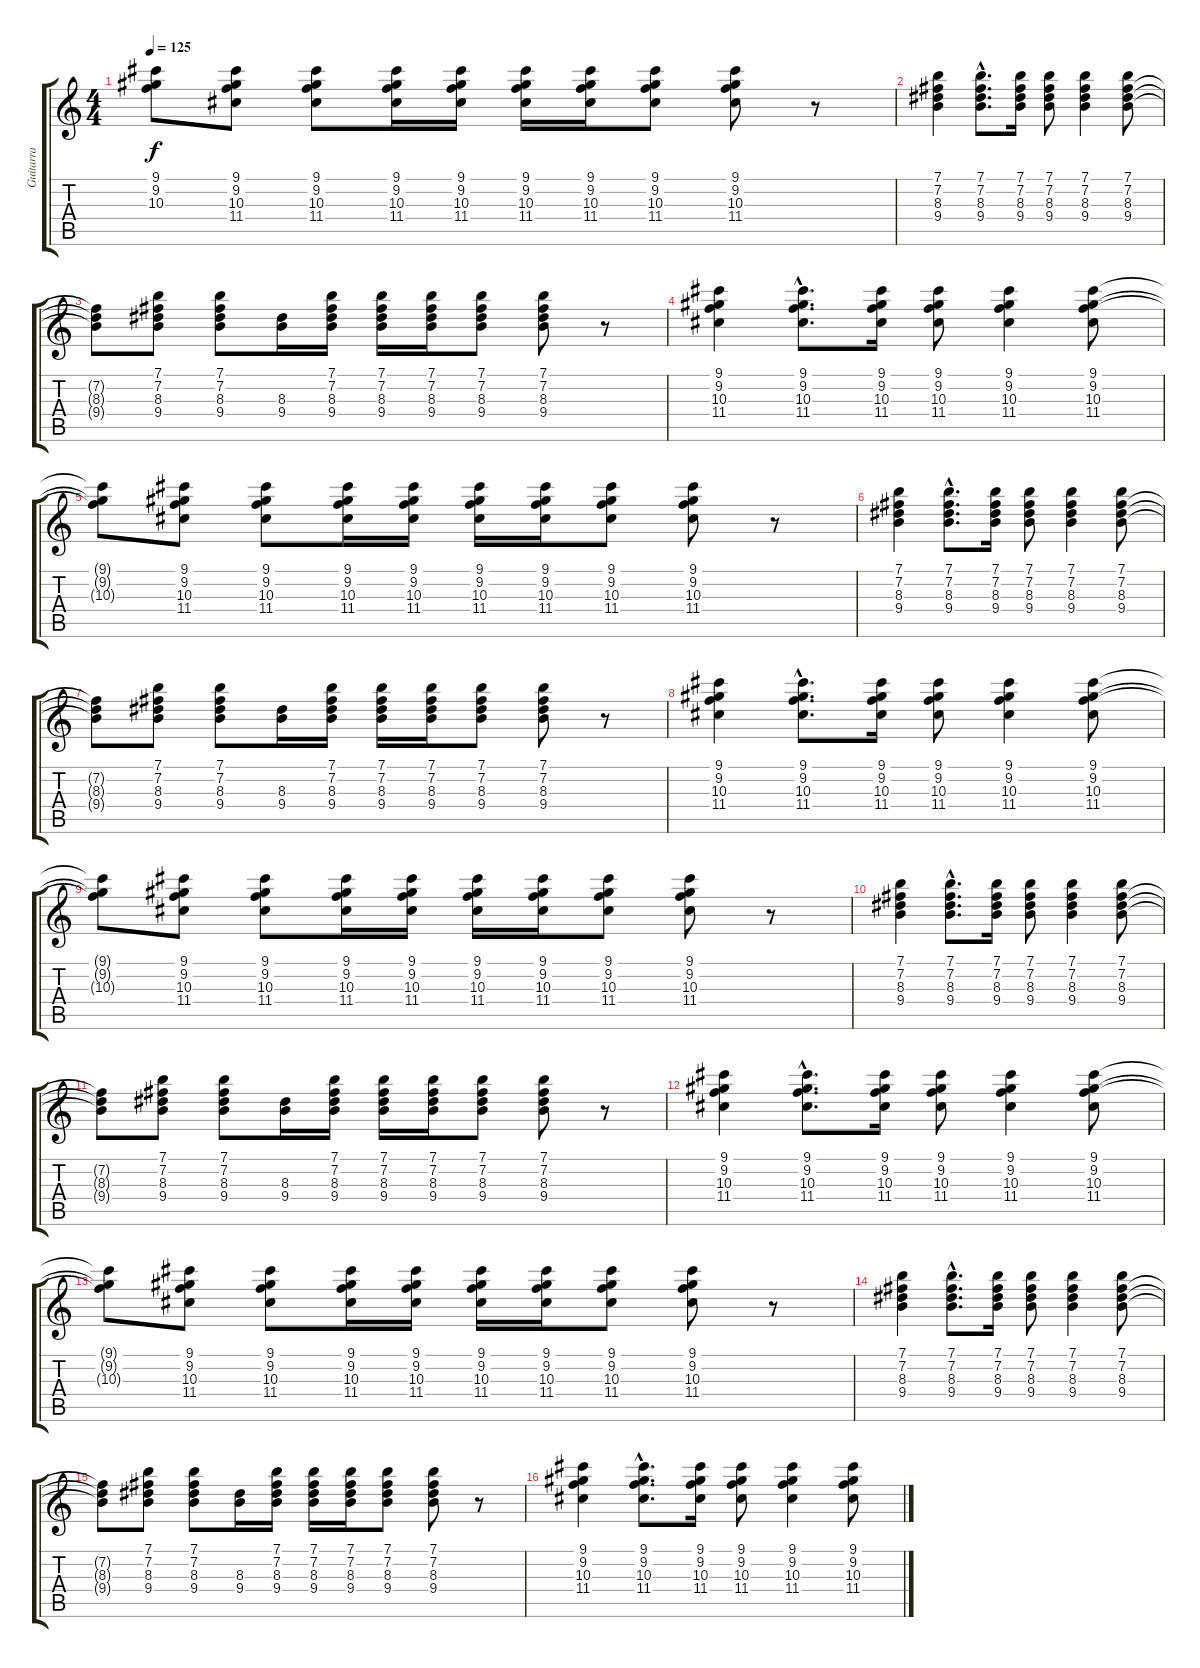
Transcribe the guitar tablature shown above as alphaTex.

\track ("Guitarra" "Guitarra") {instrument electricguitarclean}
\staff {score tabs}
\tuning (E4 B3 G3 D3 A2 E2) {hide}
\ts (4 4)
\tempo 125
\clef g2
\ks c
(9.1{t} 9.2{t} 10.3{t}).8{dy f} (9.1 9.2 10.3 11.4).8 (9.1 9.2 10.3 11.4).8 (9.1 9.2 10.3 11.4).16 (9.1 9.2 10.3 11.4).16 (9.1 9.2 10.3 11.4).16 (9.1 9.2 10.3 11.4).16 (9.1 9.2 10.3 11.4).8 (9.1 9.2 10.3 11.4).8 r.8 |
(7.1 7.2 8.3 9.4).4 (7.1{hac} 7.2{hac} 8.3{hac} 9.4{hac}).8{d} (7.1 7.2 8.3 9.4).16 (7.1 7.2 8.3 9.4).8 (7.1 7.2 8.3 9.4).4 (7.1 7.2 8.3 9.4).8 |
(7.2{t} 8.3{t} 9.4{t}).8 (7.1 7.2 8.3 9.4).8 (7.1 7.2 8.3 9.4).8 (8.3 9.4).16 (7.1 7.2 8.3 9.4).16 (7.1 7.2 8.3 9.4).16 (7.1 7.2 8.3 9.4).16 (7.1 7.2 8.3 9.4).8 (7.1 7.2 8.3 9.4).8 r.8 |
(9.1 9.2 10.3 11.4).4 (9.1{hac} 9.2{hac} 10.3{hac} 11.4{hac}).8{d} (9.1 9.2 10.3 11.4).16 (9.1 9.2 10.3 11.4).8 (9.1 9.2 10.3 11.4).4 (9.1 9.2 10.3 11.4).8 |
(9.1{t} 9.2{t} 10.3{t}).8 (9.1 9.2 10.3 11.4).8 (9.1 9.2 10.3 11.4).8 (9.1 9.2 10.3 11.4).16 (9.1 9.2 10.3 11.4).16 (9.1 9.2 10.3 11.4).16 (9.1 9.2 10.3 11.4).16 (9.1 9.2 10.3 11.4).8 (9.1 9.2 10.3 11.4).8 r.8 |
(7.1 7.2 8.3 9.4).4 (7.1{hac} 7.2{hac} 8.3{hac} 9.4{hac}).8{d} (7.1 7.2 8.3 9.4).16 (7.1 7.2 8.3 9.4).8 (7.1 7.2 8.3 9.4).4 (7.1 7.2 8.3 9.4).8 |
(7.2{t} 8.3{t} 9.4{t}).8 (7.1 7.2 8.3 9.4).8 (7.1 7.2 8.3 9.4).8 (8.3 9.4).16 (7.1 7.2 8.3 9.4).16 (7.1 7.2 8.3 9.4).16 (7.1 7.2 8.3 9.4).16 (7.1 7.2 8.3 9.4).8 (7.1 7.2 8.3 9.4).8 r.8 |
(9.1 9.2 10.3 11.4).4 (9.1{hac} 9.2{hac} 10.3{hac} 11.4{hac}).8{d} (9.1 9.2 10.3 11.4).16 (9.1 9.2 10.3 11.4).8 (9.1 9.2 10.3 11.4).4 (9.1 9.2 10.3 11.4).8 |
(9.1{t} 9.2{t} 10.3{t}).8 (9.1 9.2 10.3 11.4).8 (9.1 9.2 10.3 11.4).8 (9.1 9.2 10.3 11.4).16 (9.1 9.2 10.3 11.4).16 (9.1 9.2 10.3 11.4).16 (9.1 9.2 10.3 11.4).16 (9.1 9.2 10.3 11.4).8 (9.1 9.2 10.3 11.4).8 r.8 |
(7.1 7.2 8.3 9.4).4 (7.1{hac} 7.2{hac} 8.3{hac} 9.4{hac}).8{d} (7.1 7.2 8.3 9.4).16 (7.1 7.2 8.3 9.4).8 (7.1 7.2 8.3 9.4).4 (7.1 7.2 8.3 9.4).8 |
(7.2{t} 8.3{t} 9.4{t}).8 (7.1 7.2 8.3 9.4).8 (7.1 7.2 8.3 9.4).8 (8.3 9.4).16 (7.1 7.2 8.3 9.4).16 (7.1 7.2 8.3 9.4).16 (7.1 7.2 8.3 9.4).16 (7.1 7.2 8.3 9.4).8 (7.1 7.2 8.3 9.4).8 r.8 |
(9.1 9.2 10.3 11.4).4 (9.1{hac} 9.2{hac} 10.3{hac} 11.4{hac}).8{d} (9.1 9.2 10.3 11.4).16 (9.1 9.2 10.3 11.4).8 (9.1 9.2 10.3 11.4).4 (9.1 9.2 10.3 11.4).8 |
(9.1{t} 9.2{t} 10.3{t}).8 (9.1 9.2 10.3 11.4).8 (9.1 9.2 10.3 11.4).8 (9.1 9.2 10.3 11.4).16 (9.1 9.2 10.3 11.4).16 (9.1 9.2 10.3 11.4).16 (9.1 9.2 10.3 11.4).16 (9.1 9.2 10.3 11.4).8 (9.1 9.2 10.3 11.4).8 r.8 |
(7.1 7.2 8.3 9.4).4 (7.1{hac} 7.2{hac} 8.3{hac} 9.4{hac}).8{d} (7.1 7.2 8.3 9.4).16 (7.1 7.2 8.3 9.4).8 (7.1 7.2 8.3 9.4).4 (7.1 7.2 8.3 9.4).8 |
(7.2{t} 8.3{t} 9.4{t}).8 (7.1 7.2 8.3 9.4).8 (7.1 7.2 8.3 9.4).8 (8.3 9.4).16 (7.1 7.2 8.3 9.4).16 (7.1 7.2 8.3 9.4).16 (7.1 7.2 8.3 9.4).16 (7.1 7.2 8.3 9.4).8 (7.1 7.2 8.3 9.4).8 r.8 |
(9.1 9.2 10.3 11.4).4 (9.1{hac} 9.2{hac} 10.3{hac} 11.4{hac}).8{d} (9.1 9.2 10.3 11.4).16 (9.1 9.2 10.3 11.4).8 (9.1 9.2 10.3 11.4).4 (9.1 9.2 10.3 11.4).8
